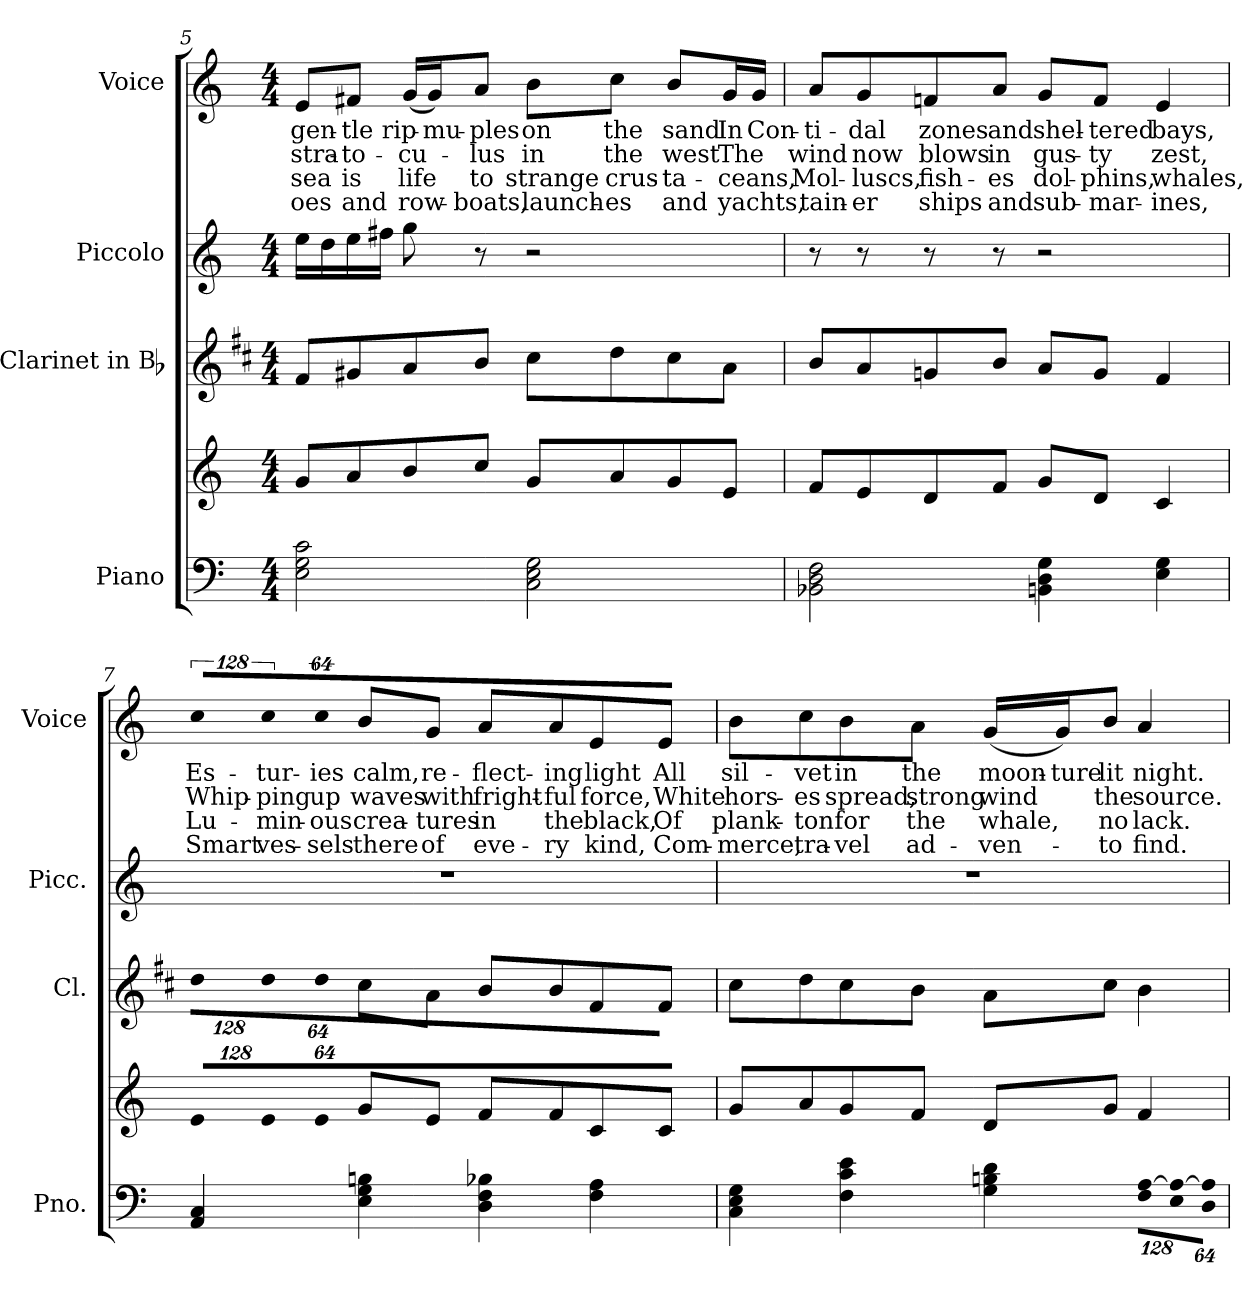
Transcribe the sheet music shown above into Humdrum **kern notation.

**kern	**kern	**kern	**kern	**kern	**text	**text	**text	**text
*part4	*part4	*part3	*part2	*part1	*part1	*part1	*part1	*part1
*staff5	*staff4	*staff3	*staff2	*staff1	*staff1	*staff1	*staff1	*staff1
*I"Piano	*	*I"Clarinet in Bb	*I"Piccolo	*I"Voice	*	*	*	*
*I'Pno.	*	*I'Cl.	*I'Picc.	*I'Voice	*	*	*	*
*clefF4	*clefG2	*clefG2	*clefG2	*clefG2	*	*	*	*
*	*	*ITrd1c2	*ITrd-7c-12	*	*	*	*	*
*k[]	*k[]	*k[]	*k[]	*k[]	*	*	*	*
*C:	*C:	*C:	*C:	*C:	*	*	*	*
*M4/4	*M4/4	*M4/4	*M4/4	*M4/4	*	*	*	*
=5	=5	=5	=5	=5	=5	=5	=5	=5
!	!	!	!	!	!LO:LY:b:color=#000000	!LO:LY:b:color=#000000	!LO:LY:b:color=#000000	!LO:LY:b:color=#000000
2Ei\ 2Gi 2ci	8gi/L	8ei/L	16eeei\LL	8ei/L	gen-	stra-	sea	-oes
.	.	.	16dddi\	.	.	.	.	.
!	!	!	!	!	!LO:LY:b:color=#000000	!LO:LY:b:color=#000000	!LO:LY:b:color=#000000	!LO:LY:b:color=#000000
.	8ai/	8f#Xi/	16eeei\	8f#Xi/J	-tle	-to-	is	and
.	.	.	16fff#Xi\JJ	.	.	.	.	.
!	!	!	!	!	!LO:LY:b:color=#000000	!LO:LY:b:color=#000000	!LO:LY:b:color=#000000	!LO:LY:b:color=#000000
.	8bi/	8gi/	8gggi\	(16gi/LL	rip-	-cu-	life	row-
!	!	!	!	!	!LO:LY:b:color=#000000	!	!	!
.	.	.	.	16gi/J)	-mu-	.	.	.
!	!	!	!	!	!LO:LY:b:color=#000000	!LO:LY:b:color=#000000	!LO:LY:b:color=#000000	!LO:LY:b:color=#000000
.	8cci/J	8ai/J	8r	8ai/J	-ples	-lus	to	-boats,
!	!	!	!	!	!LO:LY:b:color=#000000	!LO:LY:b:color=#000000	!LO:LY:b:color=#000000	!LO:LY:b:color=#000000
2Ci\ 2Ei 2Gi	8gi/L	8bi\L	2r	8bi\L	on	in	strange	launch-
!	!	!	!	!	!LO:LY:b:color=#000000	!LO:LY:b:color=#000000	!LO:LY:b:color=#000000	!LO:LY:b:color=#000000
.	8ai/	8cci\	.	8cci\J	the	the	crus-	-es
!	!	!	!	!	!LO:LY:b:color=#000000	!LO:LY:b:color=#000000	!LO:LY:b:color=#000000	!LO:LY:b:color=#000000
.	8gi/	8bi\	.	8bi/L	sand	west	-ta-	and
!	!	!	!	!	!LO:LY:b:color=#000000	!LO:LY:b:color=#000000	!LO:LY:b:color=#000000	!LO:LY:b:color=#000000
.	8ei/J	8gi\J	.	16gi/L	In	The	-ceans,	yachts,
!	!	!	!	!	!LO:LY:b:color=#000000	!	!	!
.	.	.	.	16gi/JJ	Con-	.	.	.
=6	=6	=6	=6	=6	=6	=6	=6	=6
!	!	!	!	!	!LO:LY:b:color=#000000	!LO:LY:b:color=#000000	!LO:LY:b:color=#000000	!LO:LY:b:color=#000000
2BB-Xi\ 2Di 2Fi	8fi/L	8ai/L	8r	8ai/L	ti-	wind	Mol-	-tain-
!	!	!	!	!	!LO:LY:b:color=#000000	!LO:LY:b:color=#000000	!LO:LY:b:color=#000000	!LO:LY:b:color=#000000
.	8ei/	8gi/	8r	8gi/	-dal	now	-luscs,	-er
!	!	!	!	!	!LO:LY:b:color=#000000	!LO:LY:b:color=#000000	!LO:LY:b:color=#000000	!LO:LY:b:color=#000000
.	8di/	8fni/	8r	8fni/	zones	blows	fish-	ships
!	!	!	!	!	!LO:LY:b:color=#000000	!LO:LY:b:color=#000000	!LO:LY:b:color=#000000	!LO:LY:b:color=#000000
.	8fi/J	8ai/J	8r	8ai/J	and	in	-es	and
!	!	!	!	!	!LO:LY:b:color=#000000	!LO:LY:b:color=#000000	!LO:LY:b:color=#000000	!LO:LY:b:color=#000000
4BBni\ 4Di 4Gi	8gi/L	8gi/L	2r	8gi/L	shel-	gus-	dol-	sub-
!	!	!	!	!	!LO:LY:b:color=#000000	!LO:LY:b:color=#000000	!LO:LY:b:color=#000000	!LO:LY:b:color=#000000
.	8di/J	8fi/J	.	8fi/J	-tered	-ty	-phins,	-mar-
!	!	!	!	!	!LO:LY:b:color=#000000	!LO:LY:b:color=#000000	!LO:LY:b:color=#000000	!LO:LY:b:color=#000000
4Ei\ 4Gi	4ci/	4ei/	.	4ei/	bays,	zest,	whales,	-ines,
!!LO:LB:g=z
=7	=7	=7	=7	=7	=7	=7	=7	=7
*	*Xbrackettup	*	*	*	*	*	*	*
!	!LO:N:vis=8	!	!	!	!	!	!	!
*	*	*Xbrackettup	*	*	*	*	*	*
!	!	!LO:N:vis=8	!	!LO:N:vis=8	!	!	!	!
!	!	!	!	!	!LO:LY:b:color=#000000	!LO:LY:b:color=#000000	!LO:LY:b:color=#000000	!LO:LY:b:color=#000000
4AAi/ 4Ci	1024%85ei/L	1024%85cci\L	1r	1024%85cci\L	Es-	Whip-	Lu-	Smart
!	!LO:N:vis=8	!LO:N:vis=8	!	!LO:N:vis=8	!	!	!	!
!	!	!	!	!	!LO:LY:b:color=#000000	!LO:LY:b:color=#000000	!LO:LY:b:color=#000000	!LO:LY:b:color=#000000
.	1024%85ei/	1024%85cci\	.	1024%85cci\	-tur-	-ping	-min-	ves-
!	!LO:N:vis=8	!LO:N:vis=8	!	!LO:N:vis=8	!	!	!	!
!	!	!	!	!	!LO:LY:b:color=#000000	!LO:LY:b:color=#000000	!LO:LY:b:color=#000000	!LO:LY:b:color=#000000
.	512%43ei/J	512%43cci\J	.	512%43cci\J	-ies	up	-ous	-sels
!	!	!	!	!	!LO:LY:b:color=#000000	!LO:LY:b:color=#000000	!LO:LY:b:color=#000000	!LO:LY:b:color=#000000
4Ei\ 4Gi 4Bni	8gi/L	8bi\L	.	8bi/L	calm,	waves	crea-	there
!	!	!	!	!	!LO:LY:b:color=#000000	!LO:LY:b:color=#000000	!LO:LY:b:color=#000000	!LO:LY:b:color=#000000
.	8ei/J	8gi\J	.	8gi/J	re-	with	-tures	of
!	!	!	!	!	!LO:LY:b:color=#000000	!LO:LY:b:color=#000000	!LO:LY:b:color=#000000	!LO:LY:b:color=#000000
4Di\ 4Fi 4B-Xi	8fi/L	8ai/L	.	8ai/L	-flect-	fright-	in	eve-
!	!	!	!	!	!LO:LY:b:color=#000000	!LO:LY:b:color=#000000	!LO:LY:b:color=#000000	!LO:LY:b:color=#000000
.	8fi/	8ai/	.	8ai/	-ing	-ful	the	-ry
!	!	!	!	!	!LO:LY:b:color=#000000	!LO:LY:b:color=#000000	!LO:LY:b:color=#000000	!LO:LY:b:color=#000000
4Fi\ 4Ai	8ci/	8ei/	.	8ei/	light	force,	black,	kind,
!	!	!	!	!	!LO:LY:b:color=#000000	!LO:LY:b:color=#000000	!LO:LY:b:color=#000000	!LO:LY:b:color=#000000
.	8ci/J	8ei/J	.	8ei/J	All	White	Of	Com-
=8	=8	=8	=8	=8	=8	=8	=8	=8
!	!	!	!	!	!LO:LY:b:color=#000000	!LO:LY:b:color=#000000	!LO:LY:b:color=#000000	!LO:LY:b:color=#000000
4Ci\ 4Ei 4Gi	8gi/L	8bi\L	1r	8bi\L	sil-	hors-	plank-	-merce,
!	!	!	!	!	!LO:LY:b:color=#000000	!LO:LY:b:color=#000000	!LO:LY:b:color=#000000	!LO:LY:b:color=#000000
.	8ai/	8cci\	.	8cci\	-vet	-es	-ton	tra-
!	!	!	!	!	!LO:LY:b:color=#000000	!LO:LY:b:color=#000000	!LO:LY:b:color=#000000	!LO:LY:b:color=#000000
4Fi\ 4ci 4ei	8gi/	8bi\	.	8bi\	in	spread,	for	-vel
!	!	!	!	!	!LO:LY:b:color=#000000	!LO:LY:b:color=#000000	!LO:LY:b:color=#000000	!LO:LY:b:color=#000000
.	8fi/J	8ai\J	.	8ai\J	the	strong	the	ad-
!	!	!	!	!	!LO:LY:b:color=#000000	!LO:LY:b:color=#000000	!LO:LY:b:color=#000000	!LO:LY:b:color=#000000
4Gi\ 4Bni 4di	8di/L	8gi\L	.	(16gi/LL	moon-	wind	whale,	-ven-
!	!	!	!	!	!LO:LY:b:color=#000000	!	!	!
.	.	.	.	16gi/J)	-ture	.	.	.
!	!	!	!	!	!LO:LY:b:color=#000000	!LO:LY:b:color=#000000	!LO:LY:b:color=#000000	!LO:LY:b:color=#000000
.	8gi/J	8bi\J	.	8bi/J	-lit	the	no	to
*Xbrackettup	*	*	*	*	*	*	*	*
!LO:N:vis=8	!	!	!	!	!	!	!	!
!	!	!	!	!	!LO:LY:b:color=#000000	!LO:LY:b:color=#000000	!LO:LY:b:color=#000000	!LO:LY:b:color=#000000
1024%85Fi\ [1024%85AiL	4fi/	4ai\	.	4ai/	night.	source.	lack.	find.
!LO:N:vis=8	!	!	!	!	!	!	!	!
1024%85Ei\ 1024%85Ai_	.	.	.	.	.	.	.	.
!LO:N:vis=8	!	!	!	!	!	!	!	!
512%43Di\ 512%43Ai]J	.	.	.	.	.	.	.	.
=	=	=	=	=	=	=	=	=
*-	*-	*-	*-	*-	*-	*-	*-	*-
